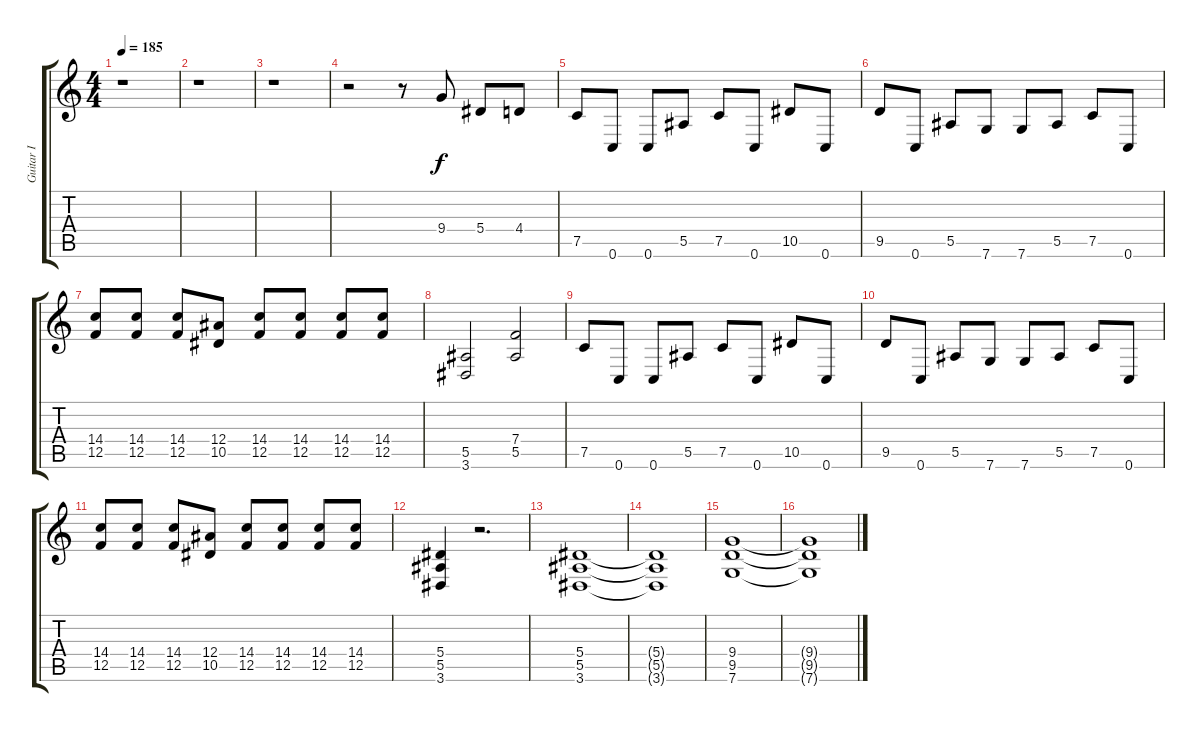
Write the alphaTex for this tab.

\track ("Guitar I" "Guitar I") {instrument distortionguitar}
\staff {score tabs}
\tuning (C4 G3 Eb3 Bb2 F2 C2) {hide}
\ts (4 4)
\tempo 185
\clef g2
\ks c
r.1{dy mp} |
r.1 |
r.1 |
r.2 r.8 9.4.8{dy f} 5.4.8 4.4.8 |
7.5.8 0.6.8 0.6.8 5.5.8 7.5.8 0.6.8 10.5.8 0.6.8 |
9.5.8 0.6.8 5.5.8 7.6.8 7.6.8 5.5.8 7.5.8 0.6.8 |
(14.4 12.5).8 (14.4 12.5).8 (14.4 12.5).8 (12.4 10.5).8 (14.4 12.5).8 (14.4 12.5).8 (14.4 12.5).8 (14.4 12.5).8 |
(5.5 3.6).2 (7.4 5.5).2 |
7.5.8 0.6.8 0.6.8 5.5.8 7.5.8 0.6.8 10.5.8 0.6.8 |
9.5.8 0.6.8 5.5.8 7.6.8 7.6.8 5.5.8 7.5.8 0.6.8 |
(14.4 12.5).8 (14.4 12.5).8 (14.4 12.5).8 (12.4 10.5).8 (14.4 12.5).8 (14.4 12.5).8 (14.4 12.5).8 (14.4 12.5).8 |
(5.4 5.5 3.6).4 r.2{d} |
(5.4 5.5 3.6).1 |
(5.4{t} 5.5{t} 3.6{t}).1 |
(9.4 9.5 7.6).1 |
(9.4{t} 9.5{t} 7.6{t}).1
